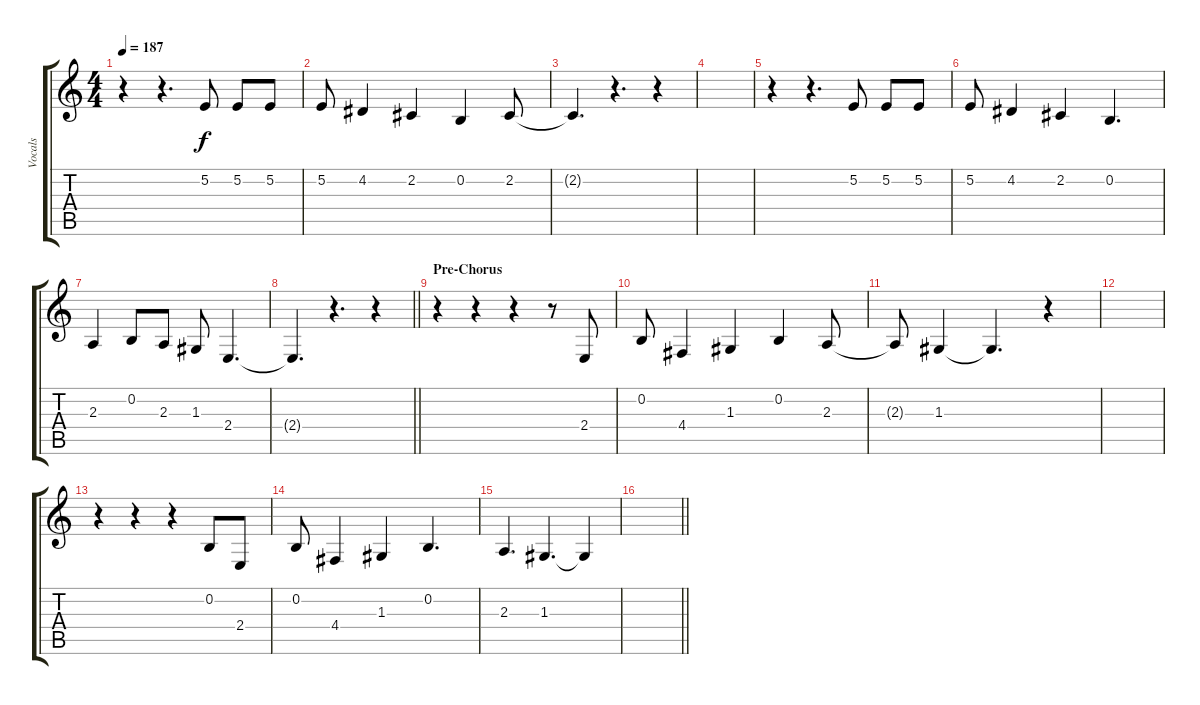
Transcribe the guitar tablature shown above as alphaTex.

\track ("Vocals" "Vocals") {instrument altosax}
\staff {score tabs}
\tuning (E4 B3 G3 D3 A2 E2) {hide}
\ts (4 4)
\tempo 187
\clef g2
\ks c
r.4{dy f} r.4{d} 5.2.8 5.2.8 5.2.8 |
5.2.8 4.2.4 2.2.4 0.2.4 2.2.8 |
2.2{t}.4{d} r.4{d} r.4 |
|
r.4 r.4{d} 5.2.8 5.2.8 5.2.8 |
5.2.8 4.2.4 2.2.4 0.2.4{d} |
2.3.4 0.2.8 2.3.8 1.3.8 2.4.4{d} |
\barLineRight lightlight
2.4{t}.4{d} r.4{d} r.4 |
\section ("" "Pre-Chorus")
r.4 r.4 r.4 r.8 2.4.8 |
0.2.8 4.4.4 1.3.4 0.2.4 2.3.8 |
2.3{t}.8 1.3.4 1.3{t}.4{d} r.4 |
|
r.4 r.4 r.4 0.2.8 2.4.8 |
0.2.8 4.4.4 1.3.4 0.2.4{d} |
2.3.4{d} 1.3.4{d} 1.3{t}.4 |
\barLineRight lightlight
